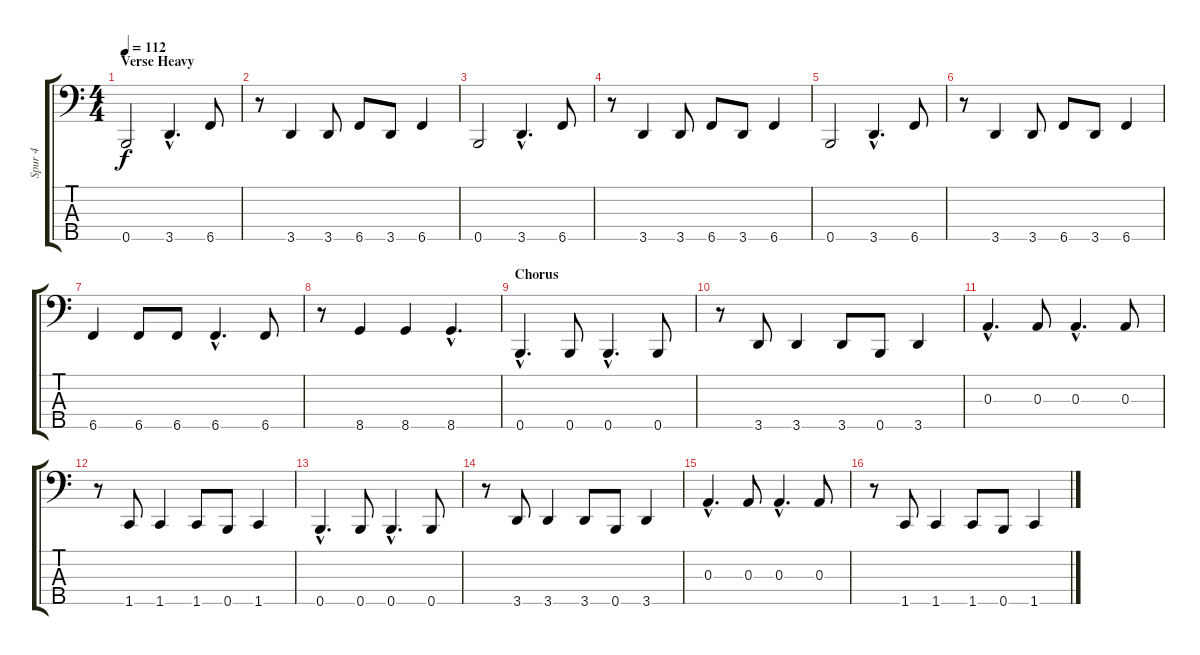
\track ("Spur 4" "Spur 4") {instrument electricbasspick}
\staff {score tabs}
\tuning (G2 D2 A1 E1 B0) {hide}
\ts (4 4)
\section ("" "Verse Heavy")
\tempo 112
\clef f4
\ks c
0.5.2{dy f} 3.5{hac}.4{d} 6.5.8 |
r.8 3.5.4 3.5.8 6.5.8 3.5.8 6.5.4 |
0.5.2 3.5{hac}.4{d} 6.5.8 |
r.8 3.5.4 3.5.8 6.5.8 3.5.8 6.5.4 |
0.5.2 3.5{hac}.4{d} 6.5.8 |
r.8 3.5.4 3.5.8 6.5.8 3.5.8 6.5.4 |
6.5.4 6.5.8 6.5.8 6.5{hac}.4{d} 6.5.8 |
r.8 8.5.4 8.5.4 8.5{hac}.4{d} |
\section ("" "Chorus")
0.5{hac}.4{d} 0.5.8 0.5{hac}.4{d} 0.5.8 |
r.8 3.5.8 3.5.4 3.5.8 0.5.8 3.5.4 |
0.3{hac}.4{d} 0.3.8 0.3{hac}.4{d} 0.3.8 |
r.8 1.5.8 1.5.4 1.5.8 0.5.8 1.5.4 |
0.5{hac}.4{d} 0.5.8 0.5{hac}.4{d} 0.5.8 |
r.8 3.5.8 3.5.4 3.5.8 0.5.8 3.5.4 |
0.3{hac}.4{d} 0.3.8 0.3{hac}.4{d} 0.3.8 |
r.8 1.5.8 1.5.4 1.5.8 0.5.8 1.5.4
